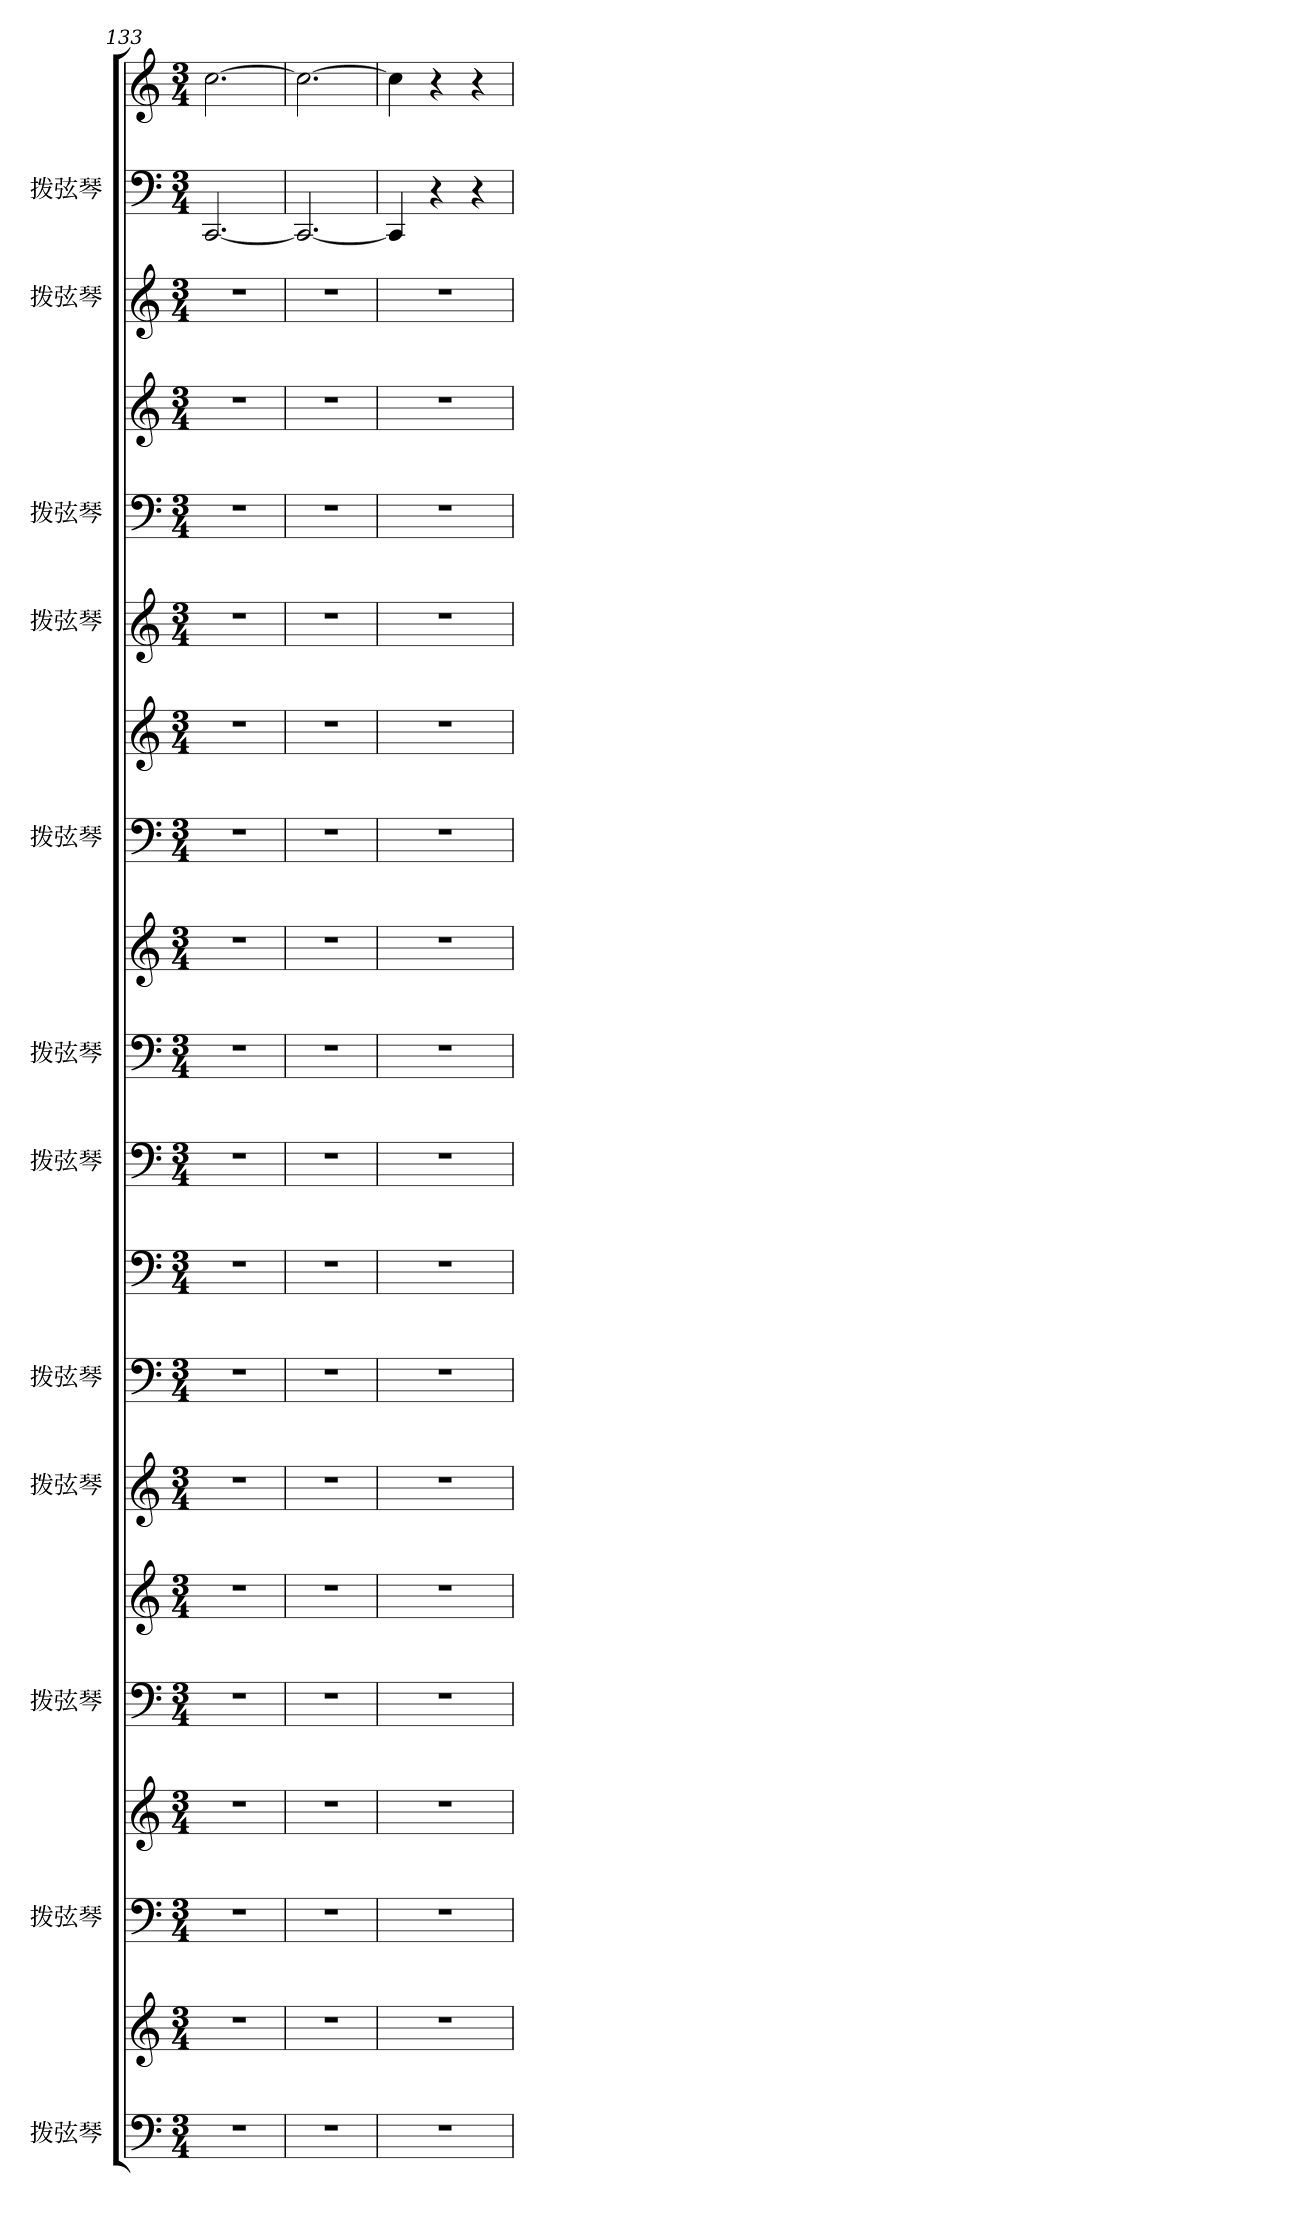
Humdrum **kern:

**kern	**kern	**kern	**kern	**kern	**kern	**kern	**kern	**kern	**kern	**kern	**kern	**kern	**kern	**kern	**kern	**kern	**kern	**kern	**kern
*part12	*part12	*part11	*part11	*part10	*part10	*part9	*part8	*part8	*part7	*part6	*part6	*part5	*part5	*part4	*part3	*part3	*part2	*part1	*part1
*staff20	*staff19	*staff18	*staff17	*staff16	*staff15	*staff14	*staff13	*staff12	*staff11	*staff10	*staff9	*staff8	*staff7	*staff6	*staff5	*staff4	*staff3	*staff2	*staff1
*I"拨弦琴	*	*I"拨弦琴	*	*I"拨弦琴	*	*I"拨弦琴	*I"拨弦琴	*	*I"拨弦琴	*I"拨弦琴	*	*I"拨弦琴	*	*I"拨弦琴	*I"拨弦琴	*	*I"拨弦琴	*I"拨弦琴	*
!!LO:PB:g=z
*clefF4	*clefG2	*clefF4	*clefG2	*clefF4	*clefG2	*clefG2	*clefF4	*clefF4	*clefF4	*clefF4	*clefG2	*clefF4	*clefG2	*clefG2	*clefF4	*clefG2	*clefG2	*clefF4	*clefG2
*k[]	*k[]	*k[]	*k[]	*k[]	*k[]	*k[]	*k[]	*k[]	*k[]	*k[]	*k[]	*k[]	*k[]	*k[]	*k[]	*k[]	*k[]	*k[]	*k[]
*M3/4	*M3/4	*M3/4	*M3/4	*M3/4	*M3/4	*M3/4	*M3/4	*M3/4	*M3/4	*M3/4	*M3/4	*M3/4	*M3/4	*M3/4	*M3/4	*M3/4	*M3/4	*M3/4	*M3/4
=133	=133	=133	=133	=133	=133	=133	=133	=133	=133	=133	=133	=133	=133	=133	=133	=133	=133	=133	=133
2.r	2.r	2.r	2.r	2.r	2.r	2.r	2.r	2.r	2.r	2.r	2.r	2.r	2.r	2.r	2.r	2.r	2.r	[2.CC/	[2.cc\
=134	=134	=134	=134	=134	=134	=134	=134	=134	=134	=134	=134	=134	=134	=134	=134	=134	=134	=134	=134
2.r	2.r	2.r	2.r	2.r	2.r	2.r	2.r	2.r	2.r	2.r	2.r	2.r	2.r	2.r	2.r	2.r	2.r	2.CC/_	2.cc\_
=135	=135	=135	=135	=135	=135	=135	=135	=135	=135	=135	=135	=135	=135	=135	=135	=135	=135	=135	=135
2.r	2.r	2.r	2.r	2.r	2.r	2.r	2.r	2.r	2.r	2.r	2.r	2.r	2.r	2.r	2.r	2.r	2.r	4CC/]	4cc\]
.	.	.	.	.	.	.	.	.	.	.	.	.	.	.	.	.	.	4r	4r
.	.	.	.	.	.	.	.	.	.	.	.	.	.	.	.	.	.	4r	4r
=	=	=	=	=	=	=	=	=	=	=	=	=	=	=	=	=	=	=	=
*-	*-	*-	*-	*-	*-	*-	*-	*-	*-	*-	*-	*-	*-	*-	*-	*-	*-	*-	*-
